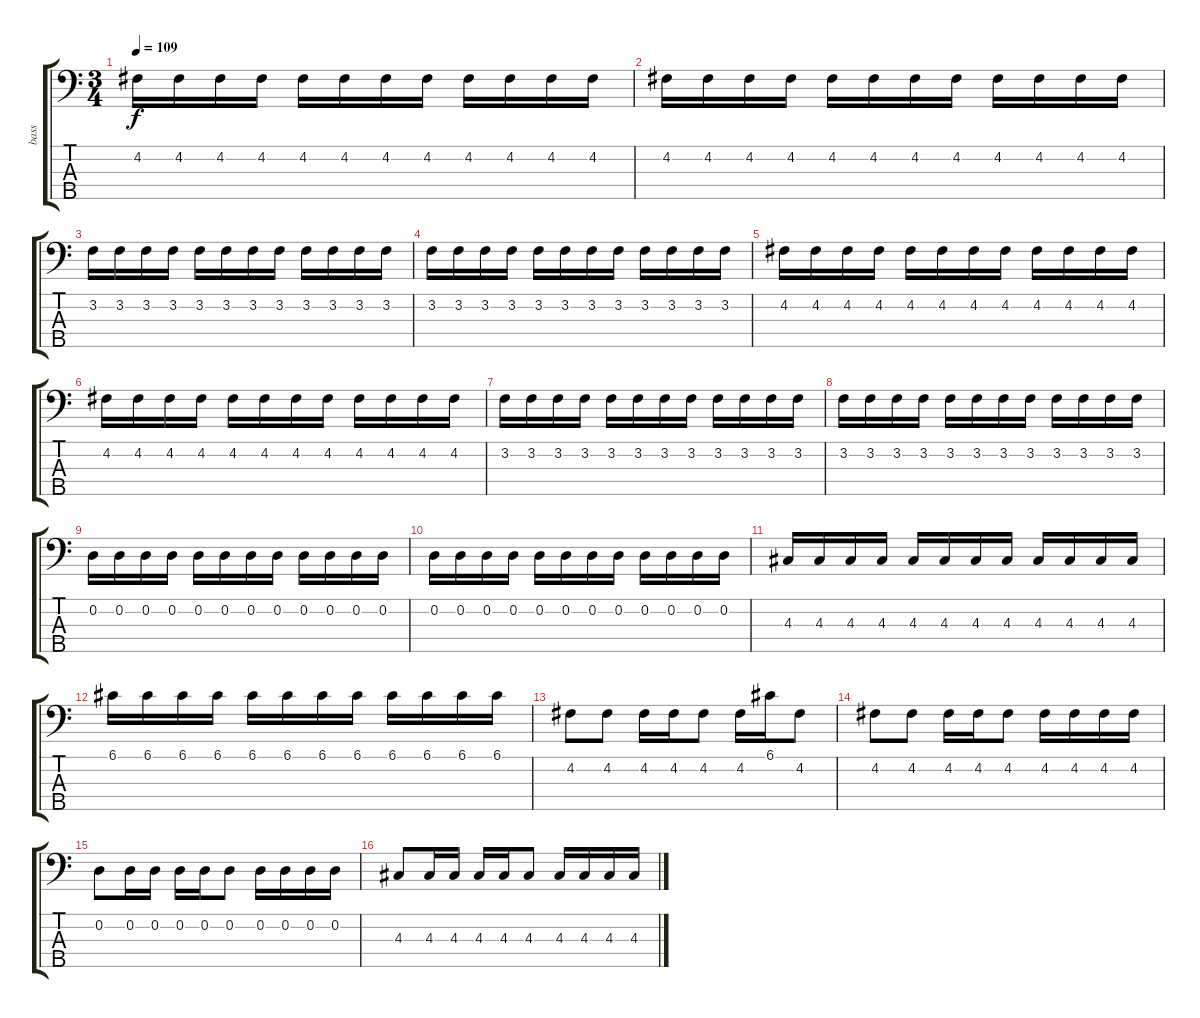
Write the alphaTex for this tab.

\track ("bass" "bass") {instrument electricbassfinger}
\staff {score tabs}
\tuning (G2 D2 A1 E1 B0) {hide}
\ts (3 4)
\tempo 109
\clef f4
\ks c
4.2.16{dy f volume 14} 4.2.16 4.2.16 4.2.16 4.2.16 4.2.16 4.2.16 4.2.16 4.2.16 4.2.16 4.2.16 4.2.16 |
4.2.16 4.2.16 4.2.16 4.2.16 4.2.16 4.2.16 4.2.16 4.2.16 4.2.16 4.2.16 4.2.16 4.2.16 |
3.2.16 3.2.16 3.2.16 3.2.16 3.2.16 3.2.16 3.2.16 3.2.16 3.2.16 3.2.16 3.2.16 3.2.16 |
3.2.16 3.2.16 3.2.16 3.2.16 3.2.16 3.2.16 3.2.16 3.2.16 3.2.16 3.2.16 3.2.16 3.2.16 |
4.2.16 4.2.16 4.2.16 4.2.16 4.2.16 4.2.16 4.2.16 4.2.16 4.2.16 4.2.16 4.2.16 4.2.16 |
4.2.16 4.2.16 4.2.16 4.2.16 4.2.16 4.2.16 4.2.16 4.2.16 4.2.16 4.2.16 4.2.16 4.2.16 |
3.2.16 3.2.16 3.2.16 3.2.16 3.2.16 3.2.16 3.2.16 3.2.16 3.2.16 3.2.16 3.2.16 3.2.16 |
3.2.16 3.2.16 3.2.16 3.2.16 3.2.16 3.2.16 3.2.16 3.2.16 3.2.16 3.2.16 3.2.16 3.2.16 |
0.2.16 0.2.16 0.2.16 0.2.16 0.2.16 0.2.16 0.2.16 0.2.16 0.2.16 0.2.16 0.2.16 0.2.16 |
0.2.16 0.2.16 0.2.16 0.2.16 0.2.16 0.2.16 0.2.16 0.2.16 0.2.16 0.2.16 0.2.16 0.2.16 |
4.3.16 4.3.16 4.3.16 4.3.16 4.3.16 4.3.16 4.3.16 4.3.16 4.3.16 4.3.16 4.3.16 4.3.16 |
6.1.16 6.1.16 6.1.16 6.1.16 6.1.16 6.1.16 6.1.16 6.1.16 6.1.16 6.1.16 6.1.16 6.1.16 |
4.2.8 4.2.8 4.2.16 4.2.16 4.2.8 4.2.16 6.1.16 4.2.8 |
4.2.8 4.2.8 4.2.16 4.2.16 4.2.8 4.2.16 4.2.16 4.2.16 4.2.16 |
0.2.8 0.2.16 0.2.16 0.2.16 0.2.16 0.2.8 0.2.16 0.2.16 0.2.16 0.2.16 |
4.3.8 4.3.16 4.3.16 4.3.16 4.3.16 4.3.8 4.3.16 4.3.16 4.3.16 4.3.16
